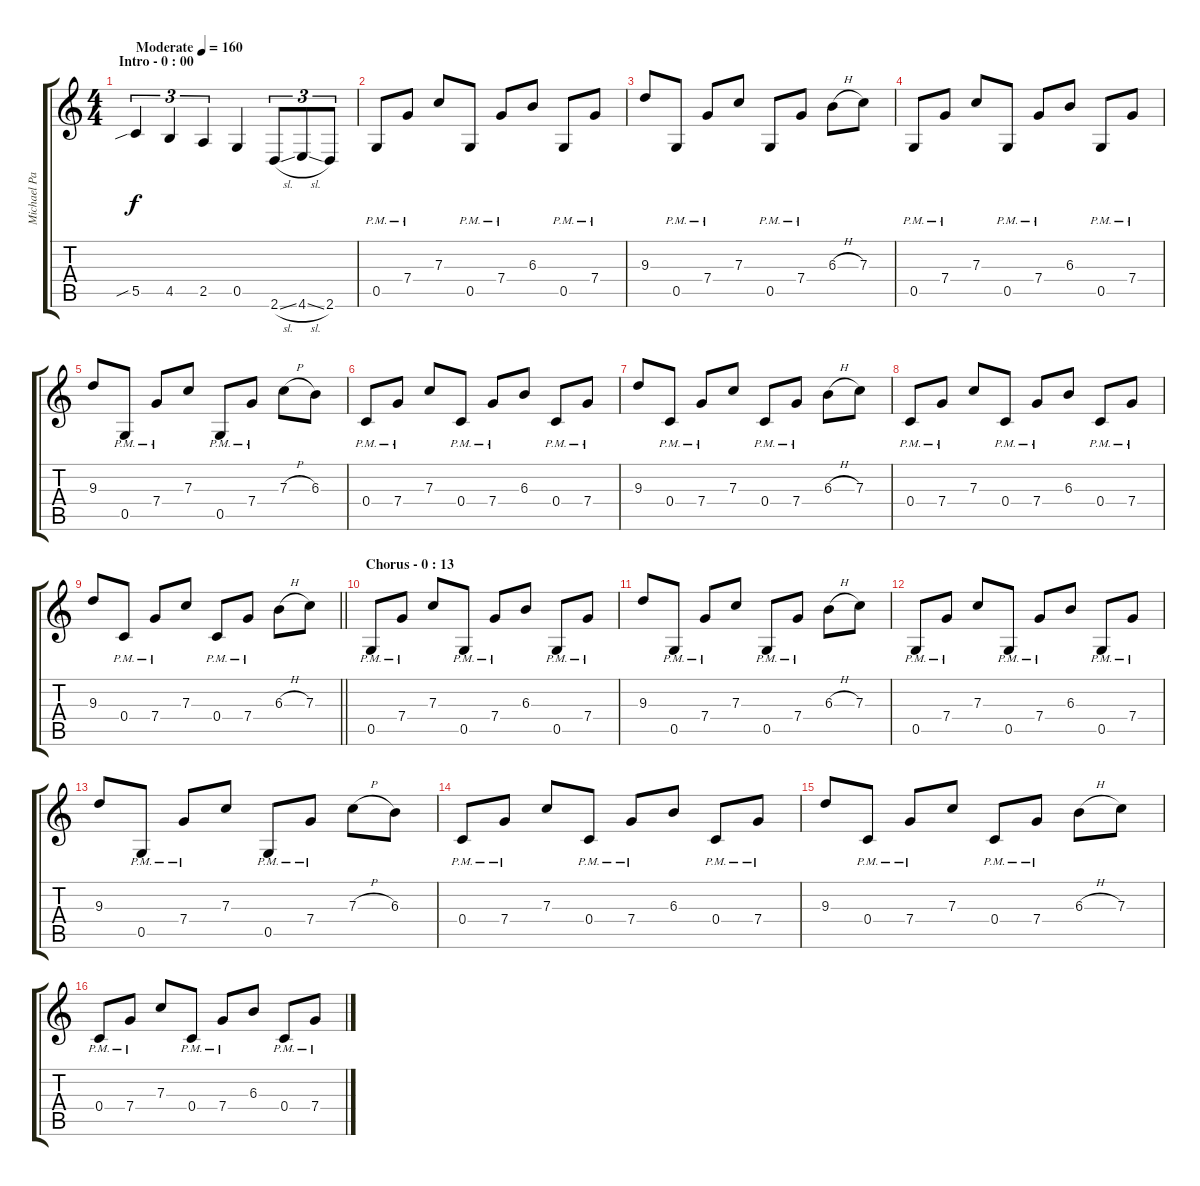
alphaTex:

\track ("Michael Paget" "Michael Pa") {instrument overdrivenguitar}
\staff {score tabs}
\tuning (D4 A3 F3 C3 G2 C2) {hide}
\ts (4 4)
\section ("" "Intro - 0 : 00")
\tempo (160 "Moderate")
\clef g2
\ks c
5.5{sib}.4{tu (3 2) dy f instrument overdrivenguitar} 4.5.4{tu (3 2)} 2.5.4{tu (3 2)} 0.5.4 2.6{sl}.8{tu (3 2)} 4.6{sl}.8{tu (3 2)} 2.6.8{tu (3 2)} |
0.5{pm}.8 7.4{pm}.8 7.3.8 0.5{pm}.8 7.4{pm}.8 6.3.8 0.5{pm}.8 7.4{pm}.8 |
9.3.8 0.5{pm}.8 7.4{pm}.8 7.3.8 0.5{pm}.8 7.4{pm}.8 6.3{h}.8 7.3.8 |
0.5{pm}.8 7.4{pm}.8 7.3.8 0.5{pm}.8 7.4{pm}.8 6.3.8 0.5{pm}.8 7.4{pm}.8 |
9.3.8 0.5{pm}.8 7.4{pm}.8 7.3.8 0.5{pm}.8 7.4{pm}.8 7.3{h}.8 6.3.8 |
0.4{pm}.8 7.4{pm}.8 7.3.8 0.4{pm}.8 7.4{pm}.8 6.3.8 0.4{pm}.8 7.4{pm}.8 |
9.3.8 0.4{pm}.8 7.4{pm}.8 7.3.8 0.4{pm}.8 7.4{pm}.8 6.3{h}.8 7.3.8 |
0.4{pm}.8 7.4{pm}.8 7.3.8 0.4{pm}.8 7.4{pm}.8 6.3.8 0.4{pm}.8 7.4{pm}.8 |
\barLineRight lightlight
9.3.8 0.4{pm}.8 7.4{pm}.8 7.3.8 0.4{pm}.8 7.4{pm}.8 6.3{h}.8 7.3.8 |
\section ("" "Chorus - 0 : 13")
0.5{pm}.8 7.4{pm}.8 7.3.8 0.5{pm}.8 7.4{pm}.8 6.3.8 0.5{pm}.8 7.4{pm}.8 |
9.3.8 0.5{pm}.8 7.4{pm}.8 7.3.8 0.5{pm}.8 7.4{pm}.8 6.3{h}.8 7.3.8 |
0.5{pm}.8 7.4{pm}.8 7.3.8 0.5{pm}.8 7.4{pm}.8 6.3.8 0.5{pm}.8 7.4{pm}.8 |
9.3.8 0.5{pm}.8 7.4{pm}.8 7.3.8 0.5{pm}.8 7.4{pm}.8 7.3{h}.8 6.3.8 |
0.4{pm}.8 7.4{pm}.8 7.3.8 0.4{pm}.8 7.4{pm}.8 6.3.8 0.4{pm}.8 7.4{pm}.8 |
9.3.8 0.4{pm}.8 7.4{pm}.8 7.3.8 0.4{pm}.8 7.4{pm}.8 6.3{h}.8 7.3.8 |
0.4{pm}.8 7.4{pm}.8 7.3.8 0.4{pm}.8 7.4{pm}.8 6.3.8 0.4{pm}.8 7.4{pm}.8
